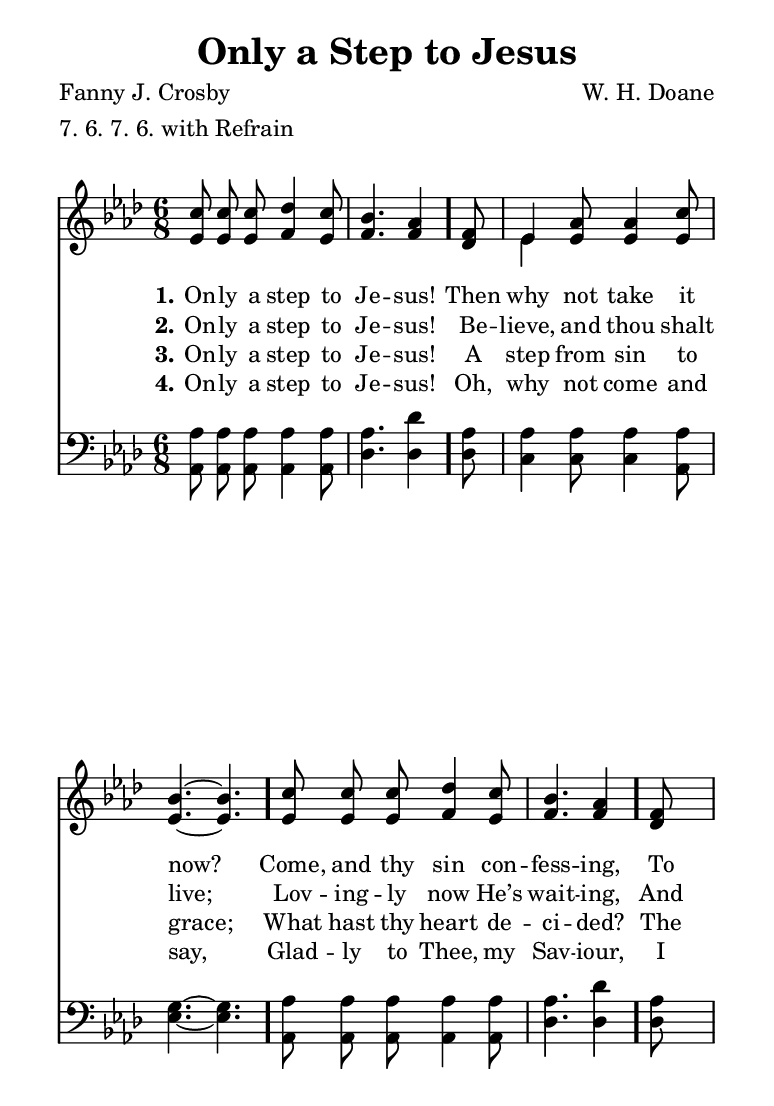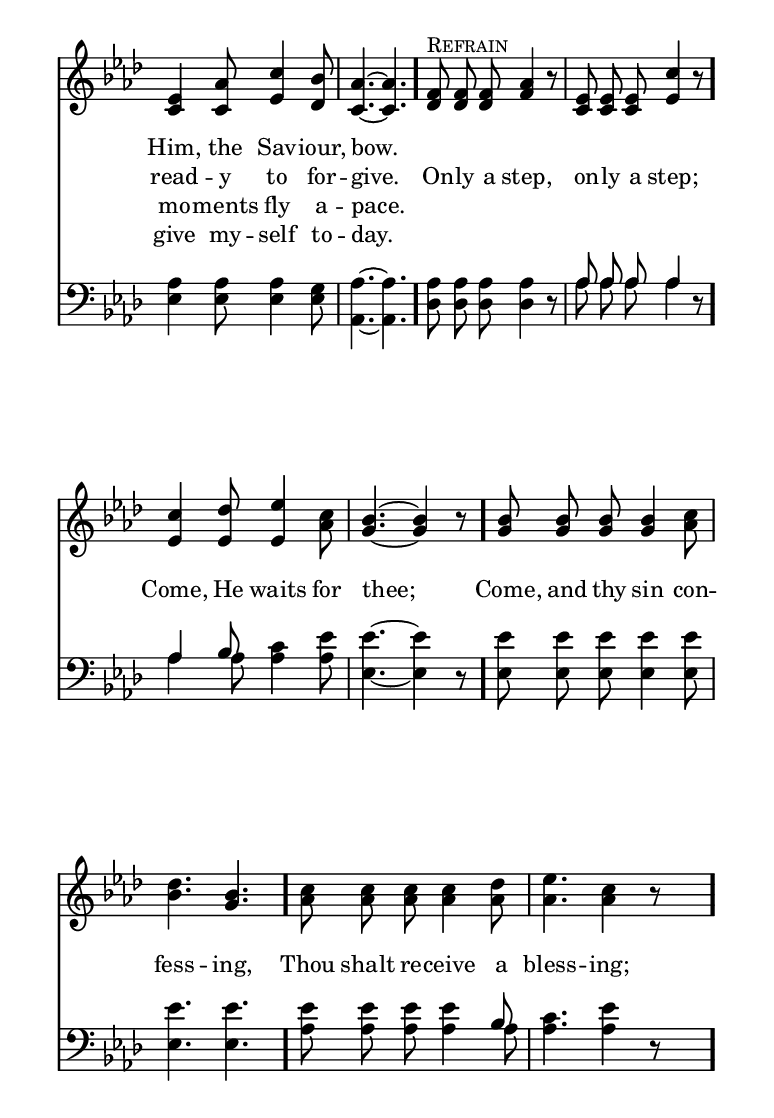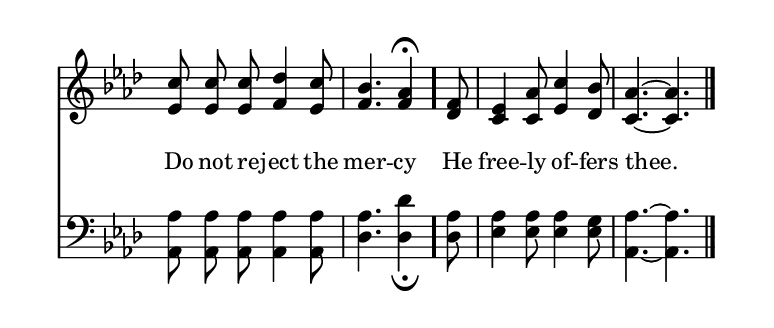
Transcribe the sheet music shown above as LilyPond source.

\include "common/global.ily"
\paper {
  \include "common/paper.ily"
  system-count = #(cond (is-eogsized 5) (#t #f))
}

\header{
  %gospel
  hymnnumber = "113"
  title = "Only a Step to Jesus"
  tunename = ""
  meter = "7. 6. 7. 6. with Refrain"
  poet = "Fanny J. Crosby"
  composer = "W. H. Doane"
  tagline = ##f
}

% for fermata in MIDI
ta = { \tempo 4=80 }
tb = { \tempo 4=40 }

patternAA = { \ta c8 c8 c8 c4 c8 | c4. c4 }
patternAB = { \ta c8 c8 c8 c4 c8 | c4. c4. }
patternAC = { \ta c8 c8 c8 c4 c8 | c4. c4 }
patternAD = { \ta c8 c8 c8 c4 c8 | c4. \tb c4 }

patternBA = { \ta c8 | c4 c8 c4 c8 | c4. ~ c4. }

patternCA = { \ta c8 c8 c8 c4 c8 }
patternCB = { \ta c4 c8 c4 c8 | c4. ~ c4 c8 }

global = {
  \include "common/overrides.ily"
  \override Staff.TimeSignature.style = #'numbered
  \time 6/8
  \override Score.MetronomeMark.transparent = ##t % hide all fermata changes too
  \ta
  \key aes \major
  \autoBeamOff
}

notesSoprano = {
\global
\relative c'' {

  \changePitch \patternAA { c c c des c | bes aes }
  \changePitch \patternBA { f | ees aes aes c | bes bes }
  \changePitch \patternAA { c c c des c | bes aes }
  \changePitch \patternBA { f | ees aes c bes | aes aes }

  << s^\markup { \small \caps "Refrain" }
  \changePitch \patternCA { f f f aes r | ees ees ees c' r } >>
  \changePitch \patternCB { c des ees c | bes bes r }
  \changePitch \patternAB { bes bes bes bes c | des bes }
  \changePitch \patternAC { c c c c des | ees c r }
  \changePitch \patternAD { c c c des c | bes aes \fermata }
  \changePitch \patternBA { f | ees aes c bes | aes aes }

  \bar "|."

}
}

notesAlto = {
\global
\relative e' {

  \changePitch \patternAA { ees ees ees f ees | f f }
  \changePitch \patternBA { des | ees ees ees ees | ees ees }
  \changePitch \patternAA { ees ees ees f ees | f f }
  \changePitch \patternBA { des | c c ees des | c c }

  \changePitch \patternCA { des des des f r | c c c ees r }
  \changePitch \patternCB { ees ees ees aes | g g r }
  \changePitch \patternAB { g g g g aes | bes g }
  \changePitch \patternAC { aes aes aes aes aes | aes aes r }
  \changePitch \patternAA { ees ees ees f ees | f f }
  \changePitch \patternBA { des | c c ees des | c c }

}
}

notesTenor = {
\global
\relative a {

  \changePitch \patternAA { aes aes aes aes aes | aes des }
  \changePitch \patternBA { aes | aes aes aes aes | g g }
  \changePitch \patternAA { aes aes aes aes aes | aes des }
  \changePitch \patternBA { aes | aes aes aes g | aes aes }

  \changePitch \patternCA { aes aes aes aes r | aes aes aes aes r }
  \changePitch \patternCB { aes bes c ees | ees ees r }
  \changePitch \patternAB { ees ees ees ees ees | ees ees }
  \changePitch \patternAC { ees ees ees ees bes | c ees r }
  \changePitch \patternAA { aes, aes aes aes aes | aes des }
  \changePitch \patternBA { aes | aes aes aes g | aes aes }

}
}

notesBass = {
\global
\relative f, {

  \changePitch \patternAA { aes aes aes aes aes | des des }
  \changePitch \patternBA { des | c c c aes | ees' ees }
  \changePitch \patternAA { aes, aes aes aes aes | des des }
  \changePitch \patternBA { des | ees ees ees ees | aes, aes }

  \changePitch \patternCA { des des des des r | aes' aes aes aes r }
  \changePitch \patternCB { aes aes aes aes | ees ees r }
  \changePitch \patternAB { ees ees ees ees ees | ees ees }
  \changePitch \patternAC { aes aes aes aes aes | aes aes r }
  \changePitch \patternAA { aes, aes aes aes aes | des des_\fermata }
  \changePitch \patternBA { des | ees ees ees ees | aes, aes }

}
}

Refrain = \lyricmode {

On -- ly a step, on -- ly a step; \bar "."
Come, He waits for thee; \bar "."
Come, and thy sin con -- fess -- ing, \bar "."
Thou shalt re -- ceive a bless -- ing; \bar "."
Do not re -- ject the mer -- cy \bar "."
He free -- ly of -- fers thee. \bar "."

}

wordsA = \lyricmode {
\set stanza = "1."

On -- ly a step to Je -- sus! \bar "."
Then why not take it now? \bar "."
Come, and thy sin con -- fess -- ing, \bar "."
To Him, the Sav -- iour, bow. \bar "."

}

wordsB = \lyricmode {
\set stanza = "2."

On -- ly a step to Je -- sus!
Be -- lieve, and thou shalt live;
Lov -- ing -- ly now He’s wait -- ing,
And read -- y to for -- give.

\Refrain

}

wordsC = \lyricmode {
\set stanza = "3."

On -- ly a step to Je -- sus!
A step from sin to grace;
What hast thy heart de -- ci -- ded?
The mo -- ments fly a -- pace.

}

wordsD = \lyricmode {
\set stanza = "4."

On -- ly a step to Je -- sus!
Oh, why not come and say,
Glad -- ly to Thee, my Sav -- iour,
I give my -- self to -- day.

}

\score {
  \context ChoirStaff <<
    \context Staff = upper <<
      \set Staff.autoBeaming = ##f
      \set ChoirStaff.systemStartDelimiter = #'SystemStartBar
      \set ChoirStaff.printPartCombineTexts = ##f
      \partcombine #'(2 . 9) \notesSoprano \notesAlto
      \context NullVoice = sopranos { \voiceOne << \notesSoprano >> }
      \context Lyrics = one   \lyricsto sopranos \wordsA
      \context Lyrics = two   \lyricsto sopranos \wordsB
      \context Lyrics = three \lyricsto sopranos \wordsC
      \context Lyrics = four  \lyricsto sopranos \wordsD
    >>
    \context Staff = men <<
      \set Staff.autoBeaming = ##f
      \clef bass
      \set ChoirStaff.printPartCombineTexts = ##f
      \partcombine #'(2 . 9) \notesTenor \notesBass
    >>
  >>
  \layout {
    \include "common/layout.ily"
  }
  \midi{
    \include "common/midi.ily"
  }
}

\version "2.19.49"  % necessary for upgrading to future LilyPond versions.

% vi:set et ts=2 sw=2 ai nocindent syntax=lilypond:
